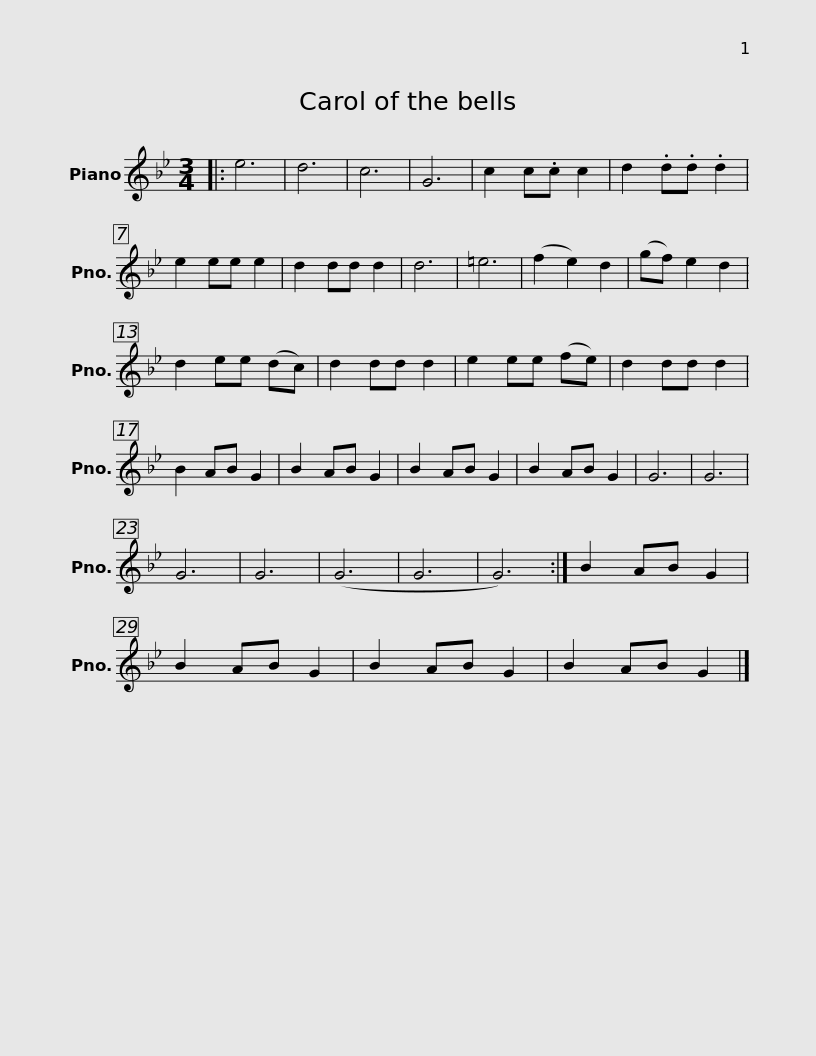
X:1
L:1/8
M:3/4
I:linebreak $
K:Bb
V:1 treble
V:1
|: e6 | d6 | c6 | G6 | c2 c.c c2 | %5
 d2 .d.d .d2 | e2 ee e2 | d2 dd d2 | d6 | =e6 | %10
 (f2 e2) d2 | (gf) e2 d2 |$ d2 ee (dc) | d2 dd d2 | e2 ee (fe) | %15
 d2 dd d2 | B2 AB G2 | B2 AB G2 | B2 AB G2 | B2 AB G2 | %20
 G6 | G6 | G6 |$ G6 | (G6 | %25
 G6 | G6) :| B2 AB G2 | B2 AB G2 | B2 AB G2 | %30
 B2 AB G2 |] %31
